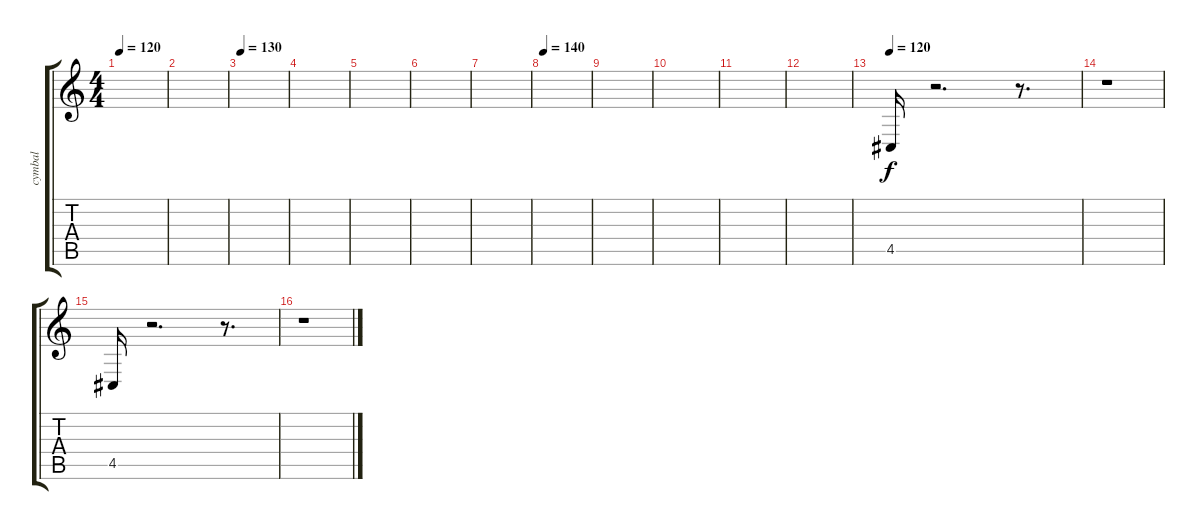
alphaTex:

\track ("cymbal" "cymbal") {instrument reversecymbal}
\staff {score tabs}
\tuning (E4 B3 G3 D3 A2 E2) {hide}
\ts (4 4)
\tempo 120
\clef g2
\ks c
|
|
\tempo 130
|
|
|
|
|
\tempo 140
|
|
|
|
|
\tempo 120
4.5.16 r.2{d} r.8{d} |
r.1 |
4.5.16 r.2{d} r.8{d} |
r.1
